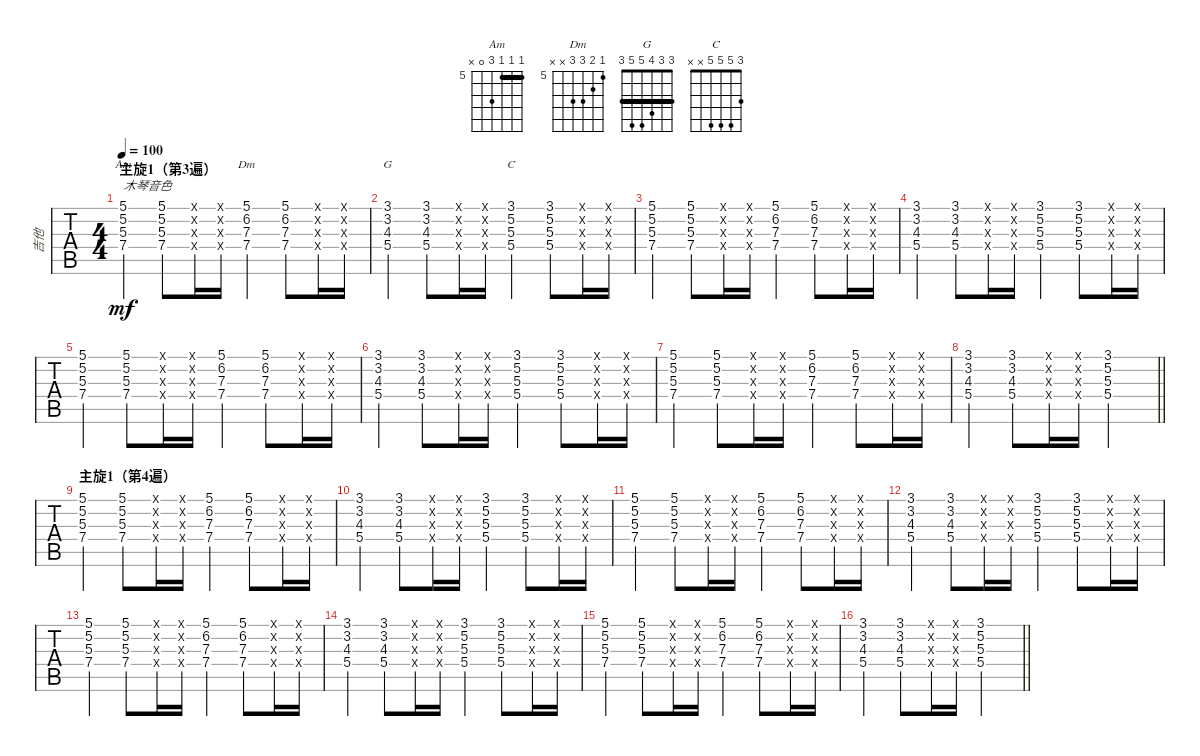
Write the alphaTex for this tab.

\track ("吉他" "吉他") {instrument overdrivenguitar}
\staff {tabs}
\tuning (E4 B3 G3 D3 A2 E2) {hide}
\chord ("Am" 5 5 5 7 0 x) {firstfret 5 barre 5}
\chord ("Dm" 5 6 7 7 x x) {firstfret 5}
\chord ("G" 3 3 4 5 5 3) {barre 3}
\chord ("C" 3 5 5 5 x x)
\ts (4 4)
\section ("" "主旋1（第3遍）")
\tempo 100
\clef g2
\ks c
(5.1 5.2 5.3 7.4).4{ch "Am" txt "木琴音色" dy mf instrument electricguitarclean} (5.1 5.2 5.3 7.4).8 (5.1{x} 5.2{x} 5.3{x} 7.4{x}).16 (5.1{x} 5.2{x} 5.3{x} 7.4{x}).16 (5.1 6.2 7.3 7.4).4{ch "Dm"} (5.1 6.2 7.3 7.4).8 (5.1{x} 6.2{x} 7.3{x} 7.4{x}).16 (5.1{x} 6.2{x} 7.3{x} 7.4{x}).16 |
(3.1 3.2 4.3 5.4).4{ch "G"} (3.1 3.2 4.3 5.4).8 (3.1{x} 3.2{x} 4.3{x} 5.4{x}).16 (3.1{x} 3.2{x} 4.3{x} 5.4{x}).16 (3.1 5.2 5.3 5.4).4{ch "C"} (3.1 5.2 5.3 5.4).8 (3.1{x} 5.2{x} 5.3{x} 5.4{x}).16 (3.1{x} 5.2{x} 5.3{x} 5.4{x}).16 |
(5.1 5.2 5.3 7.4).4 (5.1 5.2 5.3 7.4).8 (5.1{x} 5.2{x} 5.3{x} 7.4{x}).16 (5.1{x} 5.2{x} 5.3{x} 7.4{x}).16 (5.1 6.2 7.3 7.4).4 (5.1 6.2 7.3 7.4).8 (5.1{x} 6.2{x} 7.3{x} 7.4{x}).16 (5.1{x} 6.2{x} 7.3{x} 7.4{x}).16 |
(3.1 3.2 4.3 5.4).4 (3.1 3.2 4.3 5.4).8 (3.1{x} 3.2{x} 4.3{x} 5.4{x}).16 (3.1{x} 3.2{x} 4.3{x} 5.4{x}).16 (3.1 5.2 5.3 5.4).4 (3.1 5.2 5.3 5.4).8 (3.1{x} 5.2{x} 5.3{x} 5.4{x}).16 (3.1{x} 5.2{x} 5.3{x} 5.4{x}).16 |
(5.1 5.2 5.3 7.4).4 (5.1 5.2 5.3 7.4).8 (5.1{x} 5.2{x} 5.3{x} 7.4{x}).16 (5.1{x} 5.2{x} 5.3{x} 7.4{x}).16 (5.1 6.2 7.3 7.4).4 (5.1 6.2 7.3 7.4).8 (5.1{x} 6.2{x} 7.3{x} 7.4{x}).16 (5.1{x} 6.2{x} 7.3{x} 7.4{x}).16 |
(3.1 3.2 4.3 5.4).4 (3.1 3.2 4.3 5.4).8 (3.1{x} 3.2{x} 4.3{x} 5.4{x}).16 (3.1{x} 3.2{x} 4.3{x} 5.4{x}).16 (3.1 5.2 5.3 5.4).4 (3.1 5.2 5.3 5.4).8 (3.1{x} 5.2{x} 5.3{x} 5.4{x}).16 (3.1{x} 5.2{x} 5.3{x} 5.4{x}).16 |
(5.1 5.2 5.3 7.4).4 (5.1 5.2 5.3 7.4).8 (5.1{x} 5.2{x} 5.3{x} 7.4{x}).16 (5.1{x} 5.2{x} 5.3{x} 7.4{x}).16 (5.1 6.2 7.3 7.4).4 (5.1 6.2 7.3 7.4).8 (5.1{x} 6.2{x} 7.3{x} 7.4{x}).16 (5.1{x} 6.2{x} 7.3{x} 7.4{x}).16 |
\barLineRight lightlight
(3.1 3.2 4.3 5.4).4 (3.1 3.2 4.3 5.4).8 (3.1{x} 3.2{x} 4.3{x} 5.4{x}).16 (3.1{x} 3.2{x} 4.3{x} 5.4{x}).16 (3.1 5.2 5.3 5.4).2 |
\section ("" "主旋1（第4遍）")
(5.1 5.2 5.3 7.4).4 (5.1 5.2 5.3 7.4).8 (5.1{x} 5.2{x} 5.3{x} 7.4{x}).16 (5.1{x} 5.2{x} 5.3{x} 7.4{x}).16 (5.1 6.2 7.3 7.4).4 (5.1 6.2 7.3 7.4).8 (5.1{x} 6.2{x} 7.3{x} 7.4{x}).16 (5.1{x} 6.2{x} 7.3{x} 7.4{x}).16 |
(3.1 3.2 4.3 5.4).4 (3.1 3.2 4.3 5.4).8 (3.1{x} 3.2{x} 4.3{x} 5.4{x}).16 (3.1{x} 3.2{x} 4.3{x} 5.4{x}).16 (3.1 5.2 5.3 5.4).4 (3.1 5.2 5.3 5.4).8 (3.1{x} 5.2{x} 5.3{x} 5.4{x}).16 (3.1{x} 5.2{x} 5.3{x} 5.4{x}).16 |
(5.1 5.2 5.3 7.4).4 (5.1 5.2 5.3 7.4).8 (5.1{x} 5.2{x} 5.3{x} 7.4{x}).16 (5.1{x} 5.2{x} 5.3{x} 7.4{x}).16 (5.1 6.2 7.3 7.4).4 (5.1 6.2 7.3 7.4).8 (5.1{x} 6.2{x} 7.3{x} 7.4{x}).16 (5.1{x} 6.2{x} 7.3{x} 7.4{x}).16 |
(3.1 3.2 4.3 5.4).4 (3.1 3.2 4.3 5.4).8 (3.1{x} 3.2{x} 4.3{x} 5.4{x}).16 (3.1{x} 3.2{x} 4.3{x} 5.4{x}).16 (3.1 5.2 5.3 5.4).4 (3.1 5.2 5.3 5.4).8 (3.1{x} 5.2{x} 5.3{x} 5.4{x}).16 (3.1{x} 5.2{x} 5.3{x} 5.4{x}).16 |
(5.1 5.2 5.3 7.4).4 (5.1 5.2 5.3 7.4).8 (5.1{x} 5.2{x} 5.3{x} 7.4{x}).16 (5.1{x} 5.2{x} 5.3{x} 7.4{x}).16 (5.1 6.2 7.3 7.4).4 (5.1 6.2 7.3 7.4).8 (5.1{x} 6.2{x} 7.3{x} 7.4{x}).16 (5.1{x} 6.2{x} 7.3{x} 7.4{x}).16 |
(3.1 3.2 4.3 5.4).4 (3.1 3.2 4.3 5.4).8 (3.1{x} 3.2{x} 4.3{x} 5.4{x}).16 (3.1{x} 3.2{x} 4.3{x} 5.4{x}).16 (3.1 5.2 5.3 5.4).4 (3.1 5.2 5.3 5.4).8 (3.1{x} 5.2{x} 5.3{x} 5.4{x}).16 (3.1{x} 5.2{x} 5.3{x} 5.4{x}).16 |
(5.1 5.2 5.3 7.4).4 (5.1 5.2 5.3 7.4).8 (5.1{x} 5.2{x} 5.3{x} 7.4{x}).16 (5.1{x} 5.2{x} 5.3{x} 7.4{x}).16 (5.1 6.2 7.3 7.4).4 (5.1 6.2 7.3 7.4).8 (5.1{x} 6.2{x} 7.3{x} 7.4{x}).16 (5.1{x} 6.2{x} 7.3{x} 7.4{x}).16 |
\barLineRight lightlight
(3.1 3.2 4.3 5.4).4 (3.1 3.2 4.3 5.4).8 (3.1{x} 3.2{x} 4.3{x} 5.4{x}).16 (3.1{x} 3.2{x} 4.3{x} 5.4{x}).16 (3.1 5.2 5.3 5.4).2
